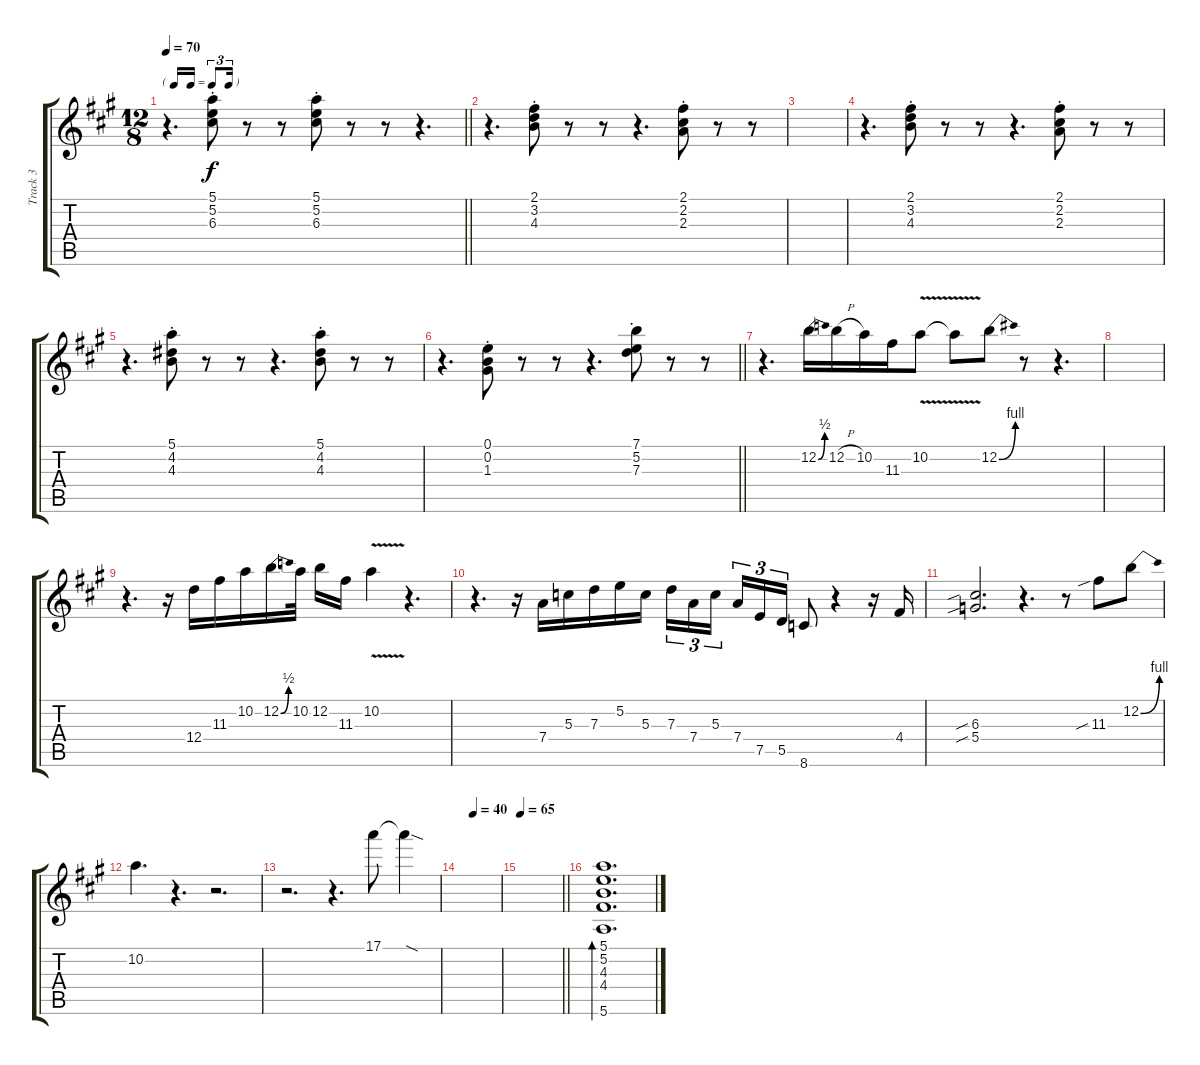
\track ("Track 3" "Track 3") {instrument electricguitarclean}
\staff {score tabs}
\tuning (E4 B3 G3 D3 A2 E2) {hide}
\ts (12 8)
\tf triplet16th
\tempo 70
\clef g2
\barLineRight lightlight
\ks a
r.4{d dy f} (5.1{st} 5.2{st} 6.3{st}).8 r.8 r.8 (5.1{st} 5.2{st} 6.3{st}).8 r.8 r.8 r.4{d} |
r.4{d} (2.1{st} 3.2{st} 4.3{st}).8 r.8 r.8 r.4{d} (2.1{st} 2.2{st} 2.3{st}).8 r.8 r.8 |
|
r.4{d} (2.1{st} 3.2{st} 4.3{st}).8 r.8 r.8 r.4{d} (2.1{st} 2.2{st} 2.3{st}).8 r.8 r.8 |
r.4{d} (5.1{st} 4.2{st} 4.3{st}).8 r.8 r.8 r.4{d} (5.1{st} 4.2{st} 4.3{st}).8 r.8 r.8 |
\barLineRight lightlight
r.4{d} (0.1{st} 0.2{st} 1.3{st}).8 r.8 r.8 r.4{d} (7.1{st} 5.2{st} 7.3{st}).8 r.8 r.8 |
r.4{d volume 6 instrument electricguitarjazz} 12.2{be (bend 0 0 60 2)}.16 12.2{h}.16 10.2.16 11.3.16 10.2{v}.8 10.2{t}.8 12.2{be (bend 0 0 60 4)}.8 r.8 r.4{d} |
|
r.4{d} r.16 12.4.16 11.3.16 10.2.16 12.2{be (bend 0 0 60 2)}.16{d} 10.2.32 12.2.16 11.3.16 10.2{v}.4 r.4{d} |
r.4{d} r.16 7.4.16 5.3.16 7.3.16 5.2.16 5.3.16 7.3.16{tu (3 2)} 7.4.16{tu (3 2)} 5.3.16{tu (3 2) beam splitsecondary} 7.4.16{tu (3 2)} 7.5.16{tu (3 2)} 5.5.16{tu (3 2)} 8.6.8 r.4 r.16 4.4.16 |
(6.3{sib} 5.4{sib}).2{d} r.4{d} r.8 11.3{sib}.8 12.2{be (bend 0 0 60 4)}.8 |
10.2.4{d} r.4{d} r.2{d} |
r.2{d} r.4{d} 17.1.8 17.1{sod t}.4 |
\tempo (40 0.3333333333333333)
|
\tempo 65
\barLineRight lightlight
|
(5.1 5.2 4.3 4.4 5.6).1{d bd 240 volume 5 instrument electricguitarclean}
